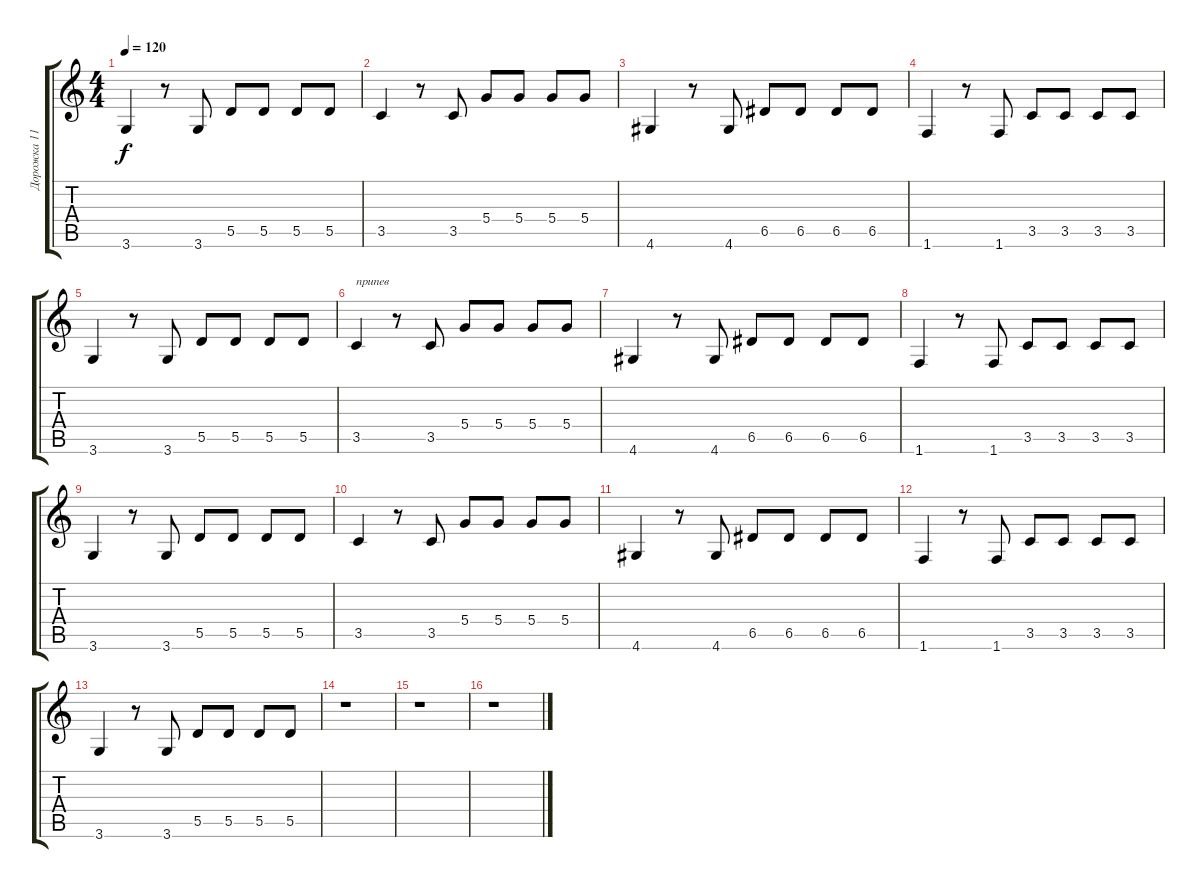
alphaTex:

\track ("Дорожка 11" "Дорожка 11") {instrument fretlessbass}
\staff {score tabs}
\tuning (E4 B3 G3 D3 A2 E2) {hide}
\ts (4 4)
\tempo 120
\clef g2
\ks c
3.6.4{dy f} r.8 3.6.8 5.5.8 5.5.8 5.5.8 5.5.8 |
3.5.4 r.8 3.5.8 5.4.8 5.4.8 5.4.8 5.4.8 |
4.6.4 r.8 4.6.8 6.5.8 6.5.8 6.5.8 6.5.8 |
1.6.4 r.8 1.6.8 3.5.8 3.5.8 3.5.8 3.5.8 |
3.6.4 r.8 3.6.8 5.5.8 5.5.8 5.5.8 5.5.8 |
3.5.4{txt "припев"} r.8 3.5.8 5.4.8 5.4.8 5.4.8 5.4.8 |
4.6.4 r.8 4.6.8 6.5.8 6.5.8 6.5.8 6.5.8 |
1.6.4 r.8 1.6.8 3.5.8 3.5.8 3.5.8 3.5.8 |
3.6.4 r.8 3.6.8 5.5.8 5.5.8 5.5.8 5.5.8 |
3.5.4 r.8 3.5.8 5.4.8 5.4.8 5.4.8 5.4.8 |
4.6.4 r.8 4.6.8 6.5.8 6.5.8 6.5.8 6.5.8 |
1.6.4 r.8 1.6.8 3.5.8 3.5.8 3.5.8 3.5.8 |
3.6.4 r.8 3.6.8 5.5.8 5.5.8 5.5.8 5.5.8 |
r.1 |
r.1 |
r.1
